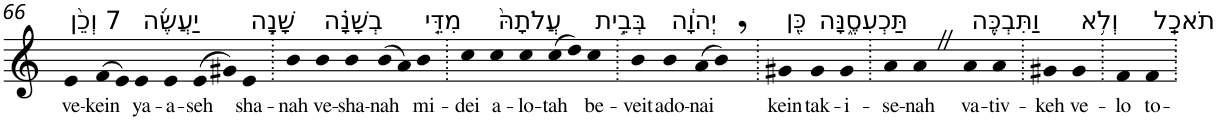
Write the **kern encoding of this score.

**kern	**text
*part1	*part1
*staff1	*staff1
*I"Piano	*
*I'Pno	*
!!LO:PB:g=z
*clefG2	*
*k[]	*
=66	=66
!LO:TX:a:t=7 וְכֵ֨ן	!
!	!LO:LY:b
4e	ve-
!	!LO:LY:b
(>8f	-kein
8e)	.
!LO:TX:a:t=יַעֲשֶׂ֜ה	!
!	!LO:LY:b
4e	ya-
!	!LO:LY:b
4e	-a-
!	!LO:LY:b
(>8e	-seh
8g#X)	.
!LO:TX:a:t=שָׁנָ֣ה	!
!	!LO:LY:b
4e	sha-
=67.	=67.
!	!LO:LY:b
4b	-nah
!LO:TX:a:t=בְשָׁנָ֗ה	!
!	!LO:LY:b
4b	ve-
!	!LO:LY:b
4b	-sha-
!	!LO:LY:b
(>8b	-nah
8a)	.
!LO:TX:a:t=מִדֵּ֤י	!
!	!LO:LY:b
4b	mi-
=68.	=68.
!	!LO:LY:b
4cc	-dei
!LO:TX:a:t=עֲלֹתָהּ֙	!
!	!LO:LY:b
4cc	a-
!	!LO:LY:b
4cc	-lo-
!	!LO:LY:b
(>8cc	-tah
8dd)	.
!LO:TX:a:t=בְּבֵ֣ית	!
!	!LO:LY:b
4cc	be-
=69.	=69.
!	!LO:LY:b
4b	-veit
!LO:TX:a:t=יְהוָ֔ה	!
!	!LO:LY:b
4b	ado-
!	!LO:LY:b
(>8a	-nai
8b,)	.
=70.	=70.
!LO:TX:a:t=כֵּ֖ן	!
!	!LO:LY:b
4g#X	kein
!LO:TX:a:t=תַּכְעִסֶ֑נָּה	!
!	!LO:LY:b
4g#	tak-
!	!LO:LY:b
4g#	-i-
=71.	=71.
!	!LO:LY:b
4a	-se-
!	!LO:LY:b
4aZ	-nah
!LO:TX:a:t=וַתִּבְכֶּ֖ה	!
!	!LO:LY:b
4a	va-
!	!LO:LY:b
4a	-tiv-
=72.	=72.
!	!LO:LY:b
4g#X	-keh
!LO:TX:a:t=וְלֹ֥א	!
!	!LO:LY:b
4g#	ve-
=73.	=73.
!	!LO:LY:b
4f	-lo
!LO:TX:a:t=תֹאכַֽל	!
!	!LO:LY:b
4f	to-
=.	=.
*-	*-
